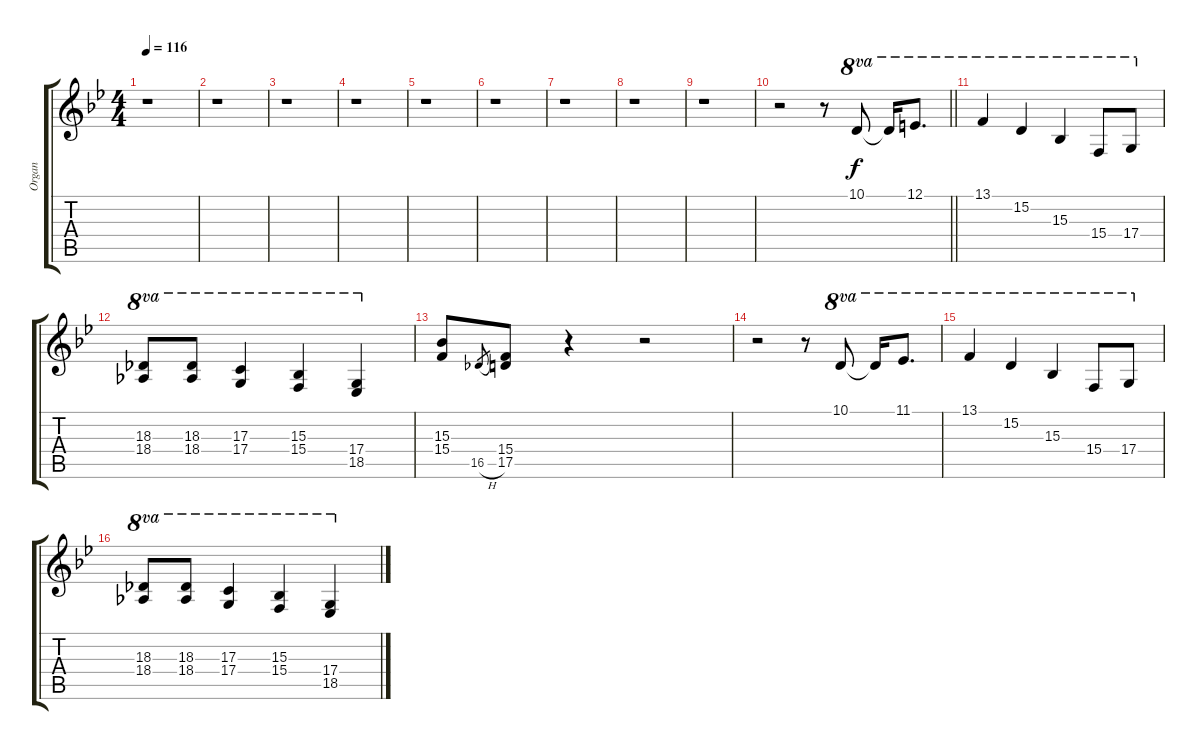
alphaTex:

\track ("Organ" "Organ") {instrument rockorgan}
\staff {score tabs}
\tuning (E4 B3 G3 D3 A2 E2) {hide}
\ts (4 4)
\tempo 116
\clef g2
\ks bb
r.1{dy f} |
r.1 |
r.1 |
r.1 |
r.1 |
r.1 |
r.1 |
r.1 |
r.1 |
\barLineRight lightlight
r.2 r.8 10.1.8{ot 8va} 10.1{t}.16{ot 8va} 12.1.8{d ot 8va} |
\section ("" " ")
13.1.4{ot 8va} 15.2.4{ot 8va} 15.3.4{ot 8va} 15.4.8{ot 8va} 17.4.8{ot 8va} |
(18.3 18.4).8{ot 8va} (18.3 18.4).8{ot 8va} (17.3 17.4).4{ot 8va} (15.3 15.4).4{ot 8va} (17.4 18.5).4{ot 8va} |
(15.3 15.4).8 16.5{h}.8{gr} (15.4 17.5).8 r.4 r.2 |
r.2 r.8 10.1.8{ot 8va} 10.1{t}.16{ot 8va} 11.1.8{d ot 8va} |
13.1.4{ot 8va} 15.2.4{ot 8va} 15.3.4{ot 8va} 15.4.8{ot 8va} 17.4.8{ot 8va} |
(18.3 18.4).8{ot 8va} (18.3 18.4).8{ot 8va} (17.3 17.4).4{ot 8va} (15.3 15.4).4{ot 8va} (17.4 18.5).4{ot 8va}
